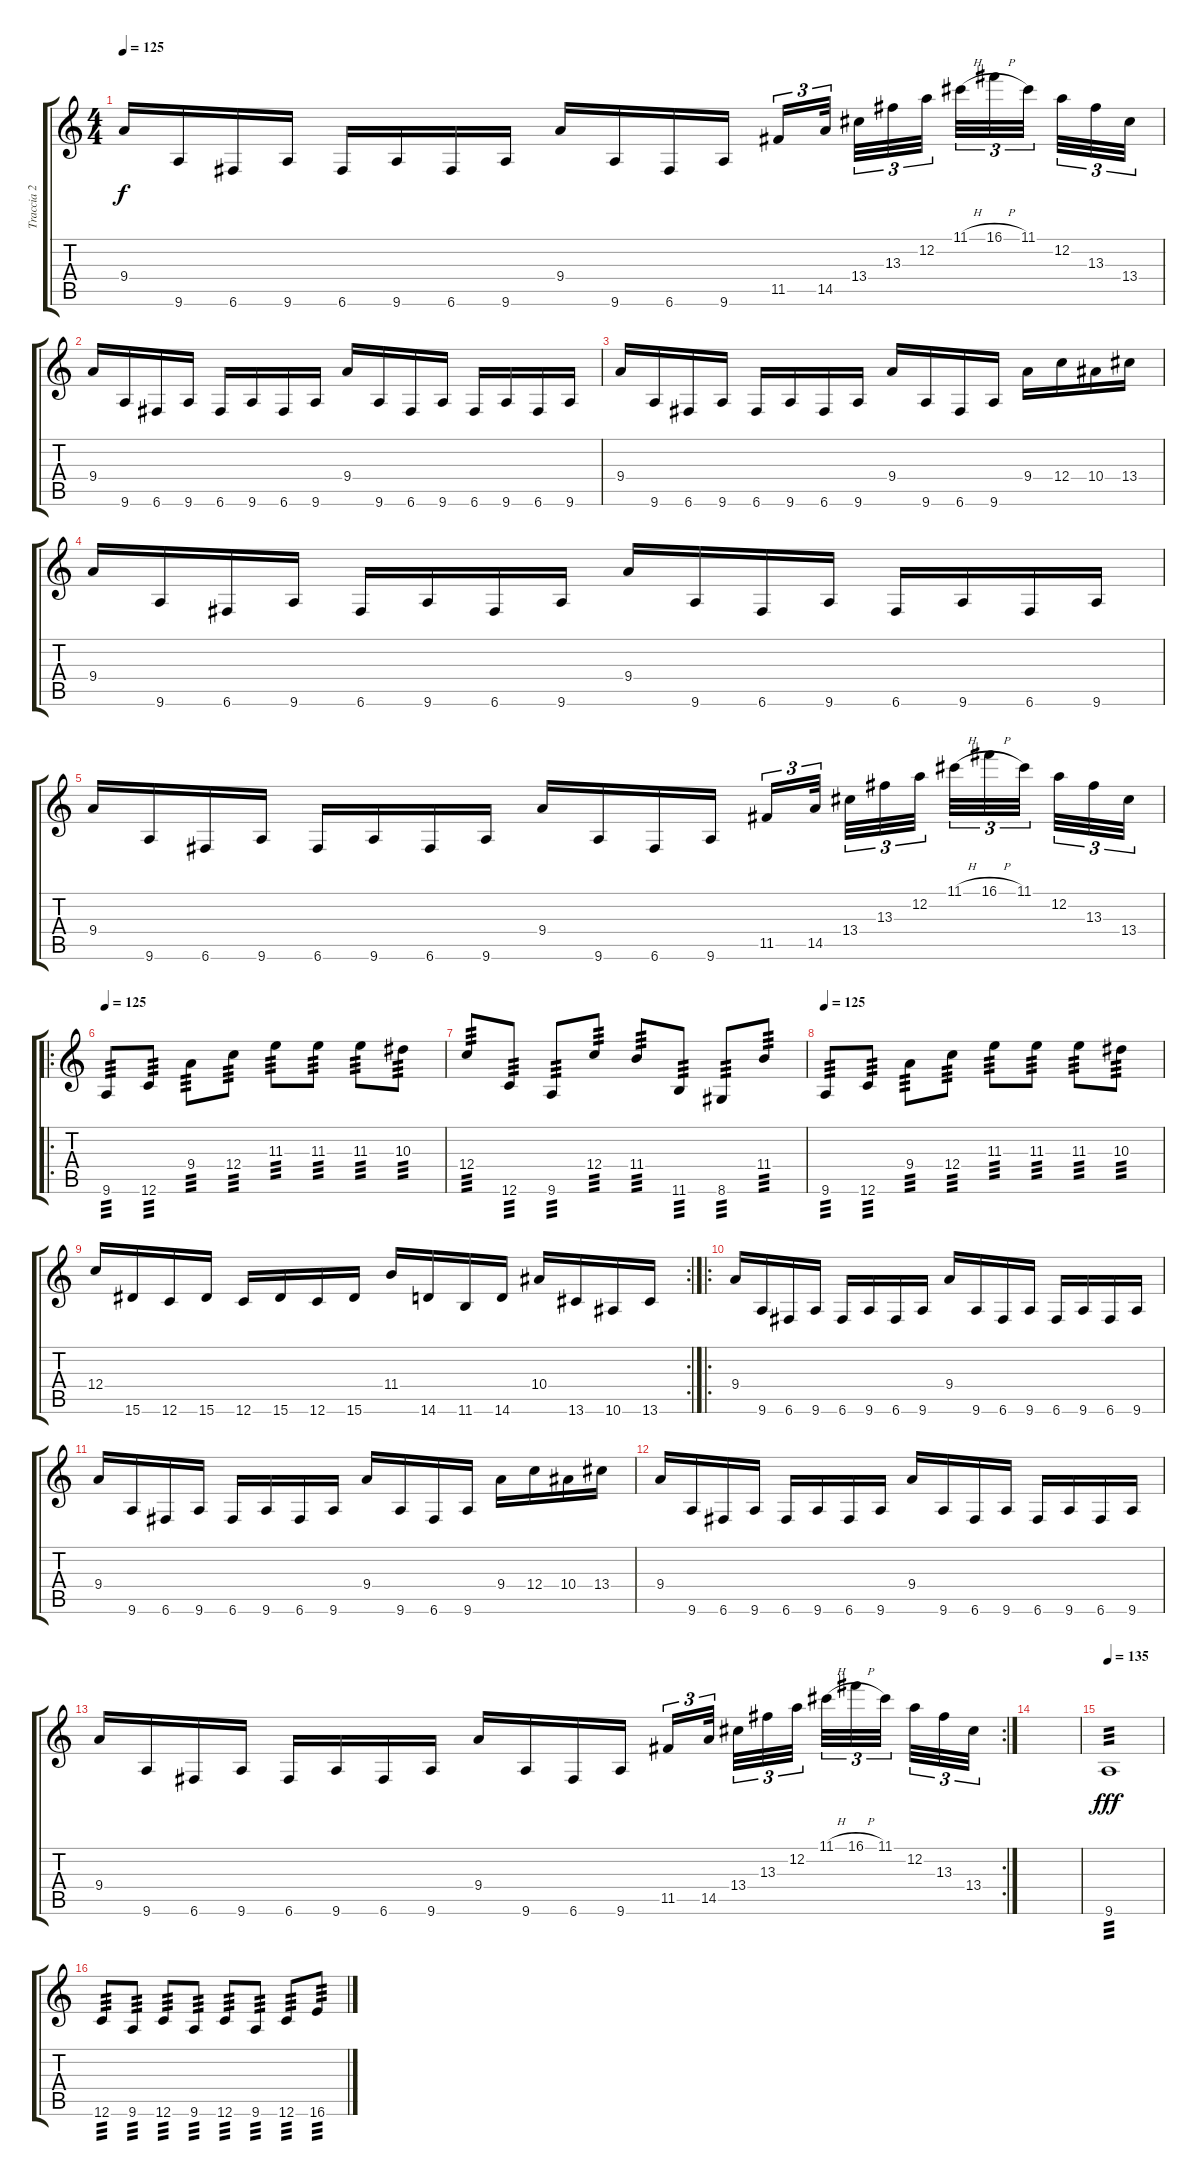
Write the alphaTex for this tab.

\track ("Traccia 2" "Traccia 2") {instrument distortionguitar}
\staff {score tabs}
\tuning (D4 A3 F3 C3 G2 C2) {hide}
\ts (4 4)
\tempo 125
\clef g2
\ks c
9.4.16{dy f} 9.6.16 6.6.16 9.6.16 6.6.16 9.6.16 6.6.16 9.6.16 9.4.16 9.6.16 6.6.16 9.6.16 11.5.16{tu (3 2)} 14.5.32{tu (3 2) beam splitsecondary} 13.4.32{tu (3 2)} 13.3.32{tu (3 2)} 12.2.32{tu (3 2) beam splitsecondary} 11.1{h}.32{tu (3 2)} 16.1{h}.32{tu (3 2)} 11.1.32{tu (3 2) beam splitsecondary} 12.2.32{tu (3 2)} 13.3.32{tu (3 2)} 13.4.32{tu (3 2)} |
9.4.16 9.6.16 6.6.16 9.6.16 6.6.16 9.6.16 6.6.16 9.6.16 9.4.16 9.6.16 6.6.16 9.6.16 6.6.16 9.6.16 6.6.16 9.6.16 |
9.4.16 9.6.16 6.6.16 9.6.16 6.6.16 9.6.16 6.6.16 9.6.16 9.4.16 9.6.16 6.6.16 9.6.16 9.4.16 12.4.16 10.4.16 13.4.16 |
9.4.16 9.6.16 6.6.16 9.6.16 6.6.16 9.6.16 6.6.16 9.6.16 9.4.16 9.6.16 6.6.16 9.6.16 6.6.16 9.6.16 6.6.16 9.6.16 |
9.4.16 9.6.16 6.6.16 9.6.16 6.6.16 9.6.16 6.6.16 9.6.16 9.4.16 9.6.16 6.6.16 9.6.16 11.5.16{tu (3 2)} 14.5.32{tu (3 2) beam splitsecondary} 13.4.32{tu (3 2)} 13.3.32{tu (3 2)} 12.2.32{tu (3 2) beam splitsecondary} 11.1{h}.32{tu (3 2)} 16.1{h}.32{tu (3 2)} 11.1.32{tu (3 2) beam splitsecondary} 12.2.32{tu (3 2)} 13.3.32{tu (3 2)} 13.4.32{tu (3 2)} |
\ro
\tempo 125
9.6.8{tp 3} 12.6.8{tp 3} 9.4.8{tp 3} 12.4.8{tp 3} 11.3.8{tp 3} 11.3.8{tp 3} 11.3.8{tp 3} 10.3.8{tp 3} |
12.4.8{tp 3} 12.6.8{tp 3} 9.6.8{tp 3} 12.4.8{tp 3} 11.4.8{tp 3} 11.6.8{tp 3} 8.6.8{tp 3} 11.4.8{tp 3} |
\tempo 125
9.6.8{tp 3} 12.6.8{tp 3} 9.4.8{tp 3} 12.4.8{tp 3} 11.3.8{tp 3} 11.3.8{tp 3} 11.3.8{tp 3} 10.3.8{tp 3} |
\rc 2
12.4.16 15.6.16 12.6.16 15.6.16 12.6.16 15.6.16 12.6.16 15.6.16 11.4.16 14.6.16 11.6.16 14.6.16 10.4.16 13.6.16 10.6.16 13.6.16 |
\ro
9.4.16 9.6.16 6.6.16 9.6.16 6.6.16 9.6.16 6.6.16 9.6.16 9.4.16 9.6.16 6.6.16 9.6.16 6.6.16 9.6.16 6.6.16 9.6.16 |
9.4.16 9.6.16 6.6.16 9.6.16 6.6.16 9.6.16 6.6.16 9.6.16 9.4.16 9.6.16 6.6.16 9.6.16 9.4.16 12.4.16 10.4.16 13.4.16 |
9.4.16 9.6.16 6.6.16 9.6.16 6.6.16 9.6.16 6.6.16 9.6.16 9.4.16 9.6.16 6.6.16 9.6.16 6.6.16 9.6.16 6.6.16 9.6.16 |
\rc 2
9.4.16 9.6.16 6.6.16 9.6.16 6.6.16 9.6.16 6.6.16 9.6.16 9.4.16 9.6.16 6.6.16 9.6.16 11.5.16{tu (3 2)} 14.5.32{tu (3 2) beam splitsecondary} 13.4.32{tu (3 2)} 13.3.32{tu (3 2)} 12.2.32{tu (3 2) beam splitsecondary} 11.1{h}.32{tu (3 2)} 16.1{h}.32{tu (3 2)} 11.1.32{tu (3 2) beam splitsecondary} 12.2.32{tu (3 2)} 13.3.32{tu (3 2)} 13.4.32{tu (3 2)} |
|
\tempo 135
9.6.1{tp 3 dy fff} |
12.6.8{tp 3} 9.6.8{tp 3} 12.6.8{tp 3} 9.6.8{tp 3} 12.6.8{tp 3} 9.6.8{tp 3} 12.6.8{tp 3} 16.6.8{tp 3}
